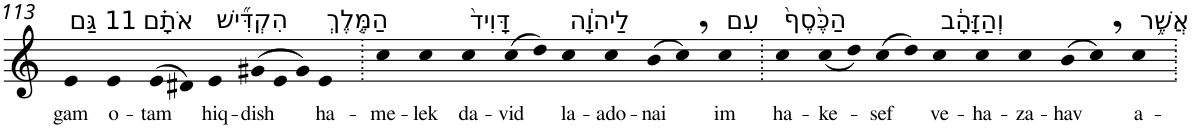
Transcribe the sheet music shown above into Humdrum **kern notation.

**kern	**text
*part1	*part1
*staff1	*staff1
*I"Piano	*
*I'Pno	*
!!LO:PB:g=z
*clefG2	*
*k[]	*
=113	=113
!LO:TX:a:t=11 גַּם	!
!	!LO:LY:b
4e	gam
!LO:TX:a:t=אֹתָ֗ם	!
!	!LO:LY:b
4e	o-
!	!LO:LY:b
(>8e	-tam
8d#X)	.
!LO:TX:a:t=הִקְדִּ֞ישׁ	!
!	!LO:LY:b
4e	hiq-
*Xtuplet	*
!	!LO:LY:b
(>12g#X	-dish
12e	.
12g#)	.
!LO:TX:a:t=הַמֶּ֤לֶךְ	!
!	!LO:LY:b
4e	ha-
=114.	=114.
!	!LO:LY:b
4cc	-me-
!	!LO:LY:b
4cc	-lek
!LO:TX:a:t=דָּוִיד֙	!
!	!LO:LY:b
4cc	da-
!	!LO:LY:b
(>8cc	-vid
8dd)	.
!LO:TX:a:t=לַיהוָ֔ה	!
!	!LO:LY:b
4cc	la-
!	!LO:LY:b
4cc	-ado-
!	!LO:LY:b
(>8b	-nai
8cc,)	.
!LO:TX:a:t=עִם	!
!	!LO:LY:b
4cc	im
=115.	=115.
!LO:TX:a:t=הַכֶּ֙סֶף֙	!
!	!LO:LY:b
4cc	ha-
!	!LO:LY:b
(<8cc	-ke-
8dd)	.
!	!LO:LY:b
(>8cc	-sef
8dd)	.
!LO:TX:a:t=וְהַזָּהָ֔ב	!
!	!LO:LY:b
4cc	ve-
!	!LO:LY:b
4cc	-ha-
!	!LO:LY:b
4cc	-za-
!	!LO:LY:b
(>8b	-hav
8cc,)	.
!LO:TX:a:t=אֲשֶׁ֥ר	!
!	!LO:LY:b
4cc	a-
=.	=.
*-	*-
